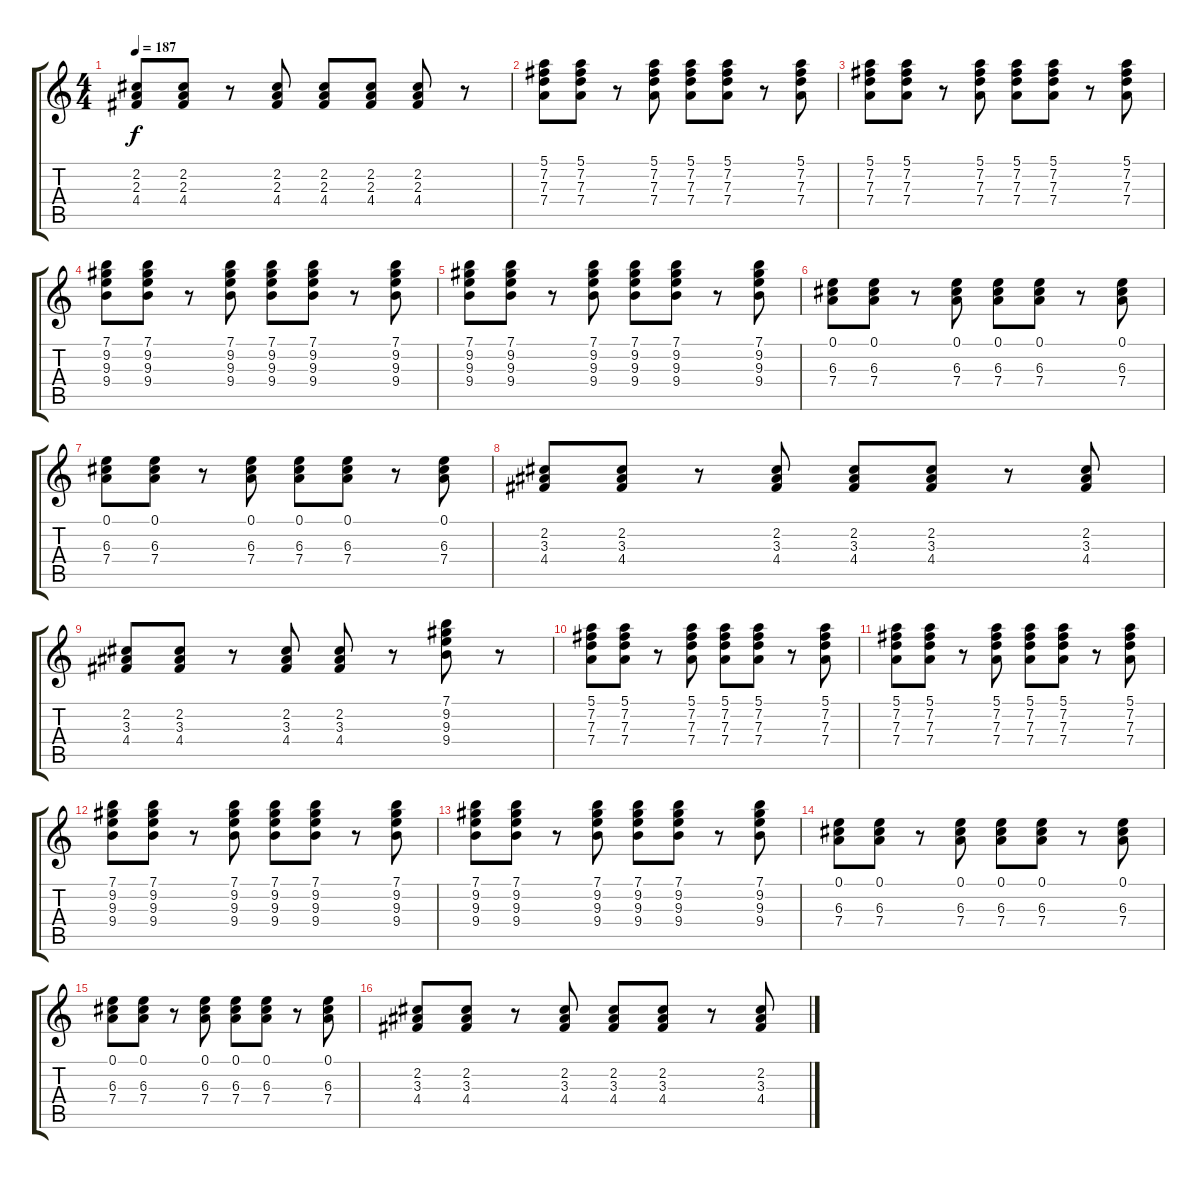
\track "" {instrument electricguitarclean}
\staff {score tabs}
\tuning (E4 B3 G3 D3 A2 E2) {hide}
\ts (4 4)
\tempo 187
\clef g2
\ks c
(2.2 2.3 4.4).8{dy f} (2.2 2.3 4.4).8 r.8 (2.2 2.3 4.4).8 (2.2 2.3 4.4).8 (2.2 2.3 4.4).8 (2.2 2.3 4.4).8 r.8 |
(5.1 7.2 7.3 7.4).8 (5.1 7.2 7.3 7.4).8 r.8 (5.1 7.2 7.3 7.4).8 (5.1 7.2 7.3 7.4).8 (5.1 7.2 7.3 7.4).8 r.8 (5.1 7.2 7.3 7.4).8 |
(5.1 7.2 7.3 7.4).8 (5.1 7.2 7.3 7.4).8 r.8 (5.1 7.2 7.3 7.4).8 (5.1 7.2 7.3 7.4).8 (5.1 7.2 7.3 7.4).8 r.8 (5.1 7.2 7.3 7.4).8 |
(7.1 9.2 9.3 9.4).8 (7.1 9.2 9.3 9.4).8 r.8 (7.1 9.2 9.3 9.4).8 (7.1 9.2 9.3 9.4).8 (7.1 9.2 9.3 9.4).8 r.8 (7.1 9.2 9.3 9.4).8 |
(7.1 9.2 9.3 9.4).8 (7.1 9.2 9.3 9.4).8 r.8 (7.1 9.2 9.3 9.4).8 (7.1 9.2 9.3 9.4).8 (7.1 9.2 9.3 9.4).8 r.8 (7.1 9.2 9.3 9.4).8 |
(0.1 6.3 7.4).8 (0.1 6.3 7.4).8 r.8 (0.1 6.3 7.4).8 (0.1 6.3 7.4).8 (0.1 6.3 7.4).8 r.8 (0.1 6.3 7.4).8 |
(0.1 6.3 7.4).8 (0.1 6.3 7.4).8 r.8 (0.1 6.3 7.4).8 (0.1 6.3 7.4).8 (0.1 6.3 7.4).8 r.8 (0.1 6.3 7.4).8 |
(2.2 3.3 4.4).8 (2.2 3.3 4.4).8 r.8 (2.2 3.3 4.4).8 (2.2 3.3 4.4).8 (2.2 3.3 4.4).8 r.8 (2.2 3.3 4.4).8 |
(2.2 3.3 4.4).8 (2.2 3.3 4.4).8 r.8 (2.2 3.3 4.4).8 (2.2 3.3 4.4).8 r.8 (7.1 9.2 9.3 9.4).8 r.8 |
(5.1 7.2 7.3 7.4).8 (5.1 7.2 7.3 7.4).8 r.8 (5.1 7.2 7.3 7.4).8 (5.1 7.2 7.3 7.4).8 (5.1 7.2 7.3 7.4).8 r.8 (5.1 7.2 7.3 7.4).8 |
(5.1 7.2 7.3 7.4).8 (5.1 7.2 7.3 7.4).8 r.8 (5.1 7.2 7.3 7.4).8 (5.1 7.2 7.3 7.4).8 (5.1 7.2 7.3 7.4).8 r.8 (5.1 7.2 7.3 7.4).8 |
(7.1 9.2 9.3 9.4).8 (7.1 9.2 9.3 9.4).8 r.8 (7.1 9.2 9.3 9.4).8 (7.1 9.2 9.3 9.4).8 (7.1 9.2 9.3 9.4).8 r.8 (7.1 9.2 9.3 9.4).8 |
(7.1 9.2 9.3 9.4).8 (7.1 9.2 9.3 9.4).8 r.8 (7.1 9.2 9.3 9.4).8 (7.1 9.2 9.3 9.4).8 (7.1 9.2 9.3 9.4).8 r.8 (7.1 9.2 9.3 9.4).8 |
(0.1 6.3 7.4).8 (0.1 6.3 7.4).8 r.8 (0.1 6.3 7.4).8 (0.1 6.3 7.4).8 (0.1 6.3 7.4).8 r.8 (0.1 6.3 7.4).8 |
(0.1 6.3 7.4).8 (0.1 6.3 7.4).8 r.8 (0.1 6.3 7.4).8 (0.1 6.3 7.4).8 (0.1 6.3 7.4).8 r.8 (0.1 6.3 7.4).8 |
(2.2 3.3 4.4).8 (2.2 3.3 4.4).8 r.8 (2.2 3.3 4.4).8 (2.2 3.3 4.4).8 (2.2 3.3 4.4).8 r.8 (2.2 3.3 4.4).8
